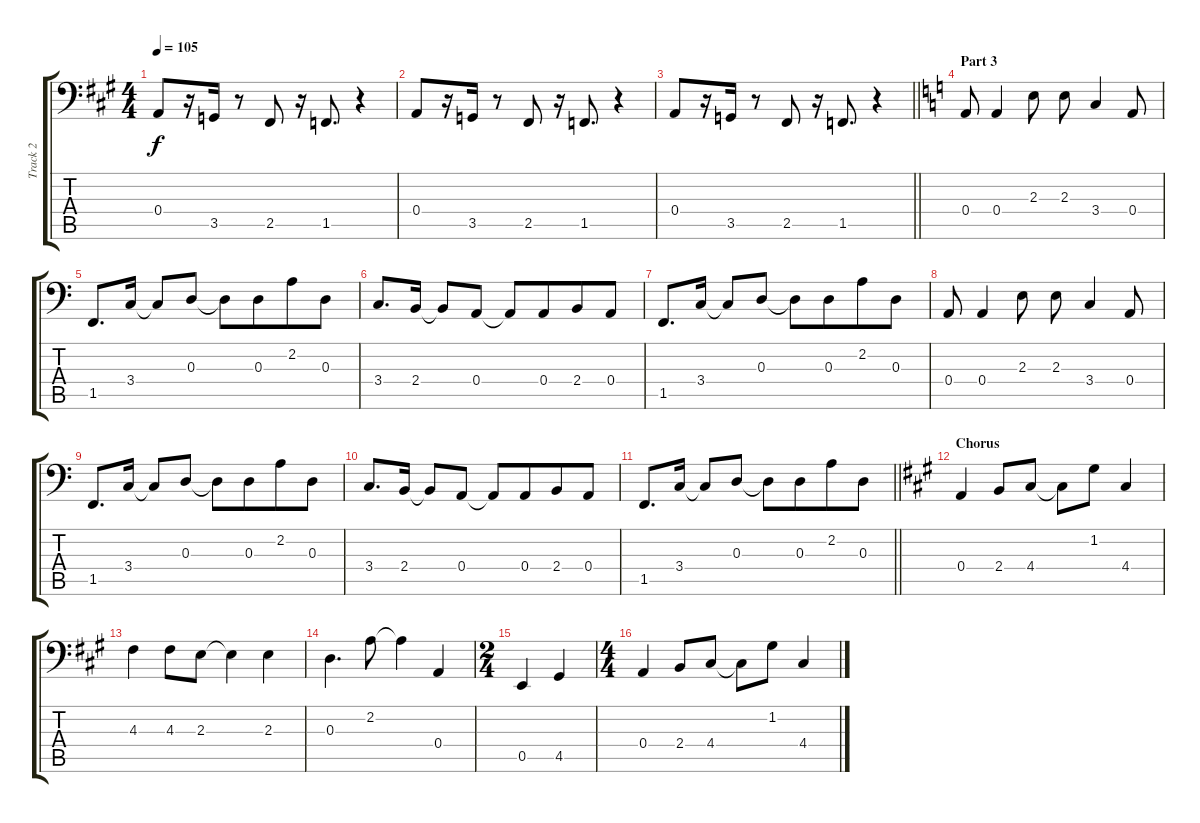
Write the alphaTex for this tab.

\track ("Track 2" "Track 2") {instrument electricbassfinger}
\staff {score tabs}
\tuning (C3 G2 D2 A1 E1 B0) {hide}
\ts (4 4)
\tempo 105
\clef f4
\ks a
0.4.8{dy f} r.16 3.5.16 r.8 2.5.8 r.16 1.5.8{d} r.4 |
0.4.8 r.16 3.5.16 r.8 2.5.8 r.16 1.5.8{d} r.4 |
\barLineRight lightlight
0.4.8 r.16 3.5.16 r.8 2.5.8 r.16 1.5.8{d} r.4 |
\section ("" "Part 3")
\ks c
0.4.8 0.4.4 2.3.8 2.3.8 3.4.4 0.4.8 |
1.5.8{d} 3.4.16 3.4{t}.8 0.3.8 0.3{t}.8 0.3.8{beam merge} 2.2.8 0.3.8 |
3.4.8{d} 2.4.16 2.4{t}.8 0.4.8 0.4{t}.8 0.4.8{beam merge} 2.4.8 0.4.8 |
1.5.8{d} 3.4.16 3.4{t}.8 0.3.8 0.3{t}.8 0.3.8{beam merge} 2.2.8 0.3.8 |
0.4.8 0.4.4 2.3.8 2.3.8 3.4.4 0.4.8 |
1.5.8{d} 3.4.16 3.4{t}.8 0.3.8 0.3{t}.8 0.3.8{beam merge} 2.2.8 0.3.8 |
3.4.8{d} 2.4.16 2.4{t}.8 0.4.8 0.4{t}.8 0.4.8{beam merge} 2.4.8 0.4.8 |
\barLineRight lightlight
1.5.8{d} 3.4.16 3.4{t}.8 0.3.8 0.3{t}.8 0.3.8{beam merge} 2.2.8 0.3.8 |
\section ("" "Chorus")
\ks a
0.4.4 2.4.8 4.4.8 4.4{t}.8 1.2.8 4.4.4 |
4.3.4 4.3.8 2.3.8 2.3{t}.4 2.3.4 |
0.3.4{d} 2.2.8 2.2{t}.4 0.4.4 |
\ts (2 4)
0.5.4 4.5.4 |
\ts (4 4)
0.4.4 2.4.8 4.4.8 4.4{t}.8 1.2.8 4.4.4
